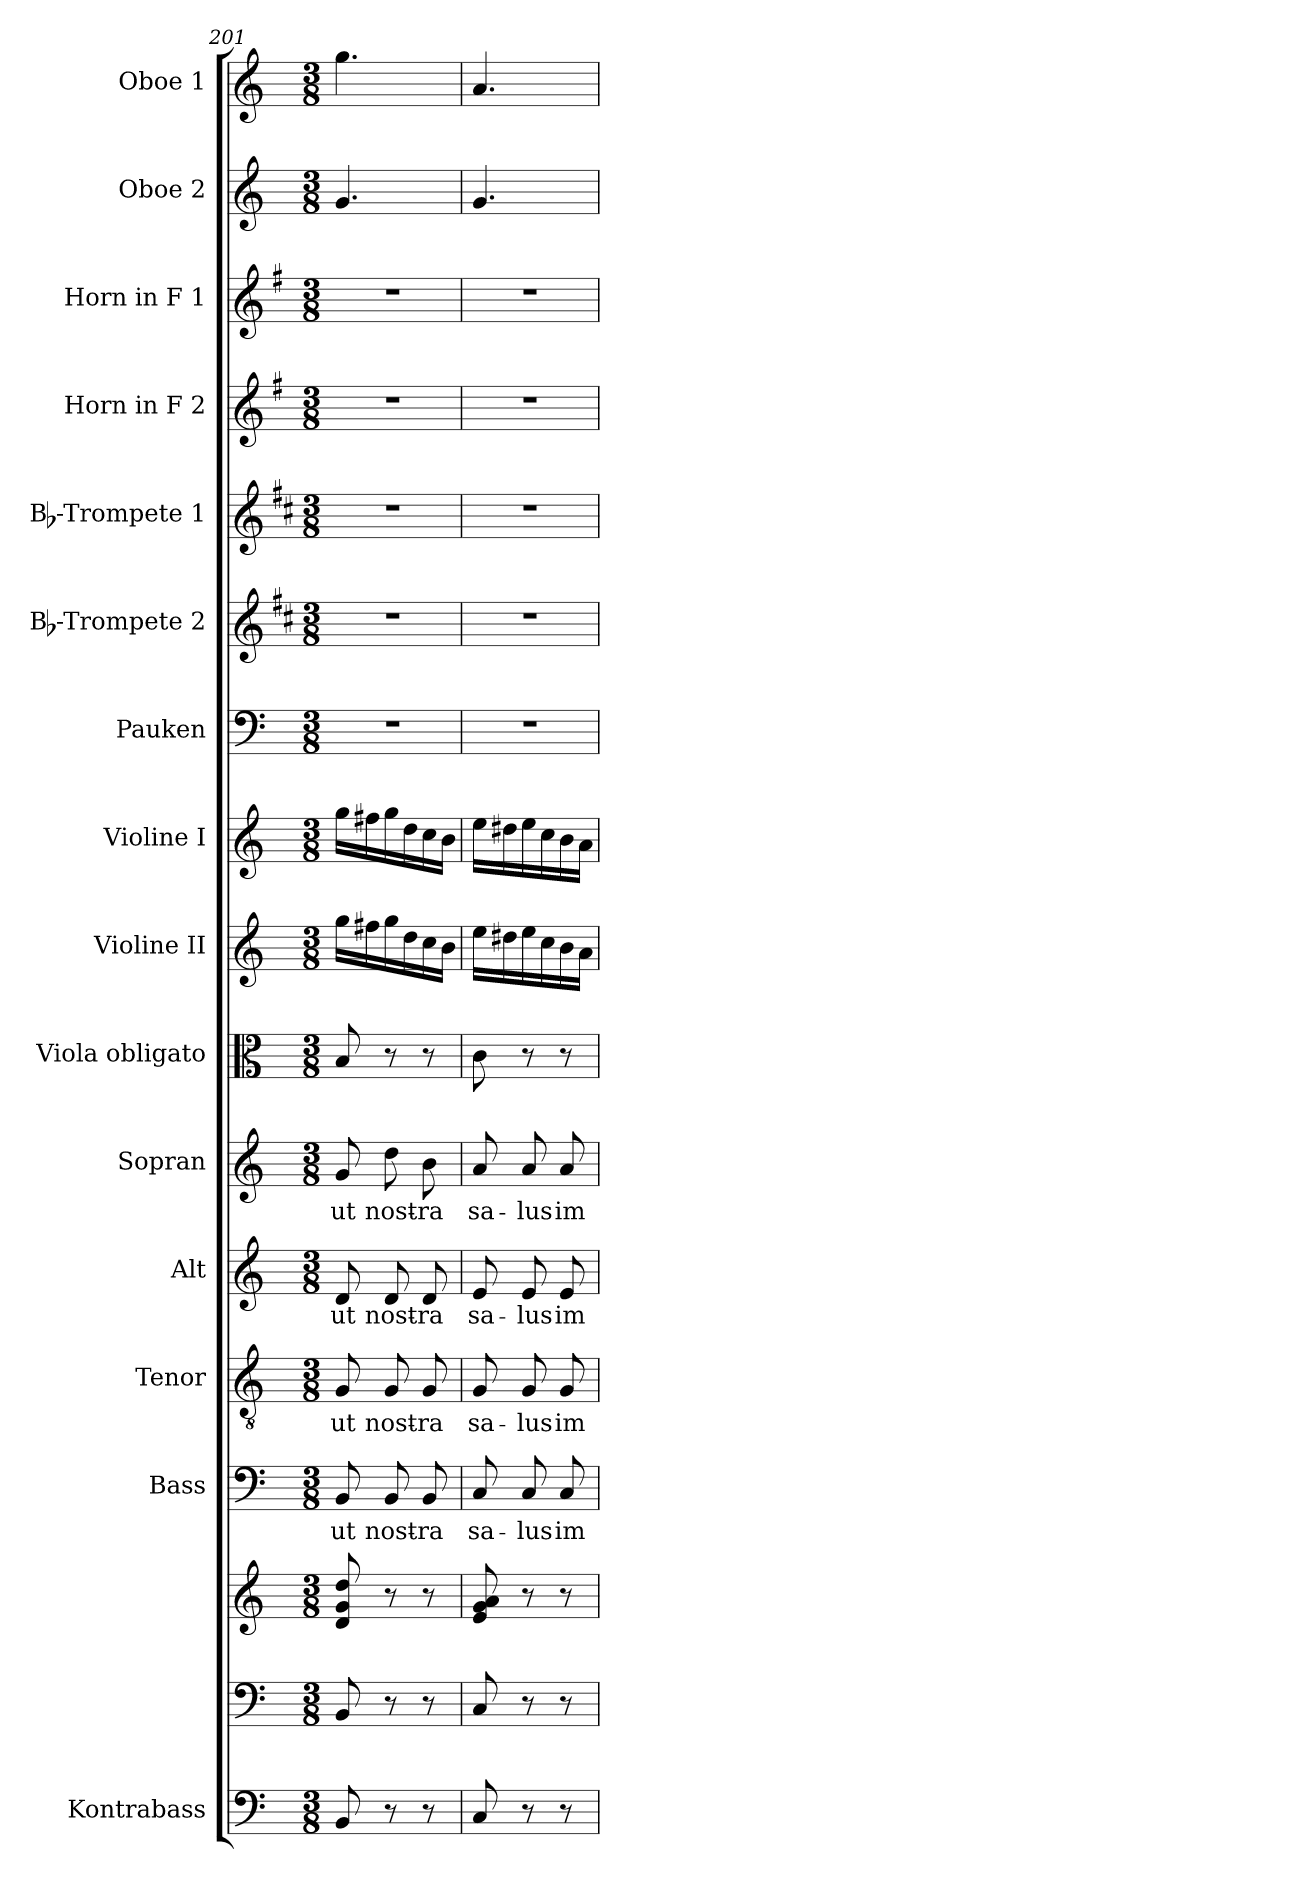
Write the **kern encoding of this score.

**kern	**kern	**kern	**kern	**text	**kern	**text	**kern	**text	**kern	**text	**kern	**kern	**kern	**kern	**kern	**kern	**kern	**kern	**kern	**kern
*part16	*part15	*part15	*part14	*part14	*part13	*part13	*part12	*part12	*part11	*part11	*part10	*part9	*part8	*part7	*part6	*part5	*part4	*part3	*part2	*part1
*staff17	*staff16	*staff15	*staff14	*staff14	*staff13	*staff13	*staff12	*staff12	*staff11	*staff11	*staff10	*staff9	*staff8	*staff7	*staff6	*staff5	*staff4	*staff3	*staff2	*staff1
*I"Kontrabass	*	*	*I"Bass	*	*I"Tenor	*	*I"Alt	*	*I"Sopran	*	*I"Viola obligato	*I"Violine II	*I"Violine I	*I"Pauken	*I"Bb-Trompete 2	*I"Bb-Trompete 1	*I"Horn in F 2	*I"Horn in F 1	*I"Oboe 2	*I"Oboe 1
*I'Kb.	*	*	*I'B.	*	*I'T.	*	*I'A.	*	*I'S.	*	*I'Vla.	*I'Vl. II	*I'Vl. I	*I'Pk.	*I'Bb Trp. 2	*I'Bb Trp. 1	*	*	*I'Ob. 2	*I'Ob. 1
*clefF4	*clefF4	*clefG2	*clefF4	*	*clefGv2	*	*clefG2	*	*clefG2	*	*clefC3	*clefG2	*clefG2	*clefF4	*clefG2	*clefG2	*clefG2	*clefG2	*clefG2	*clefG2
*ITrd7c12	*	*	*	*	*	*	*	*	*	*	*	*	*	*	*ITrd1c2	*ITrd1c2	*ITrd4c7	*ITrd4c7	*	*
*k[]	*k[]	*k[]	*k[]	*	*k[]	*	*k[]	*	*k[]	*	*k[]	*k[]	*k[]	*k[]	*k[]	*k[]	*k[]	*k[]	*k[]	*k[]
*C:	*C:	*C:	*C:	*	*C:	*	*C:	*	*C:	*	*C:	*C:	*C:	*C:	*C:	*C:	*C:	*C:	*C:	*C:
*M3/8	*M3/8	*M3/8	*M3/8	*	*M3/8	*	*M3/8	*	*M3/8	*	*M3/8	*M3/8	*M3/8	*M3/8	*M3/8	*M3/8	*M3/8	*M3/8	*M3/8	*M3/8
=201	=201	=201	=201	=201	=201	=201	=201	=201	=201	=201	=201	=201	=201	=201	=201	=201	=201	=201	=201	=201
!	!	!	!	!LO:LY:b	!	!LO:LY:b	!	!LO:LY:b	!	!LO:LY:b	!	!	!	!	!	!	!	!	!	!
8BBB/	8BB/	8d/ 8g/ 8dd/	8BB/	ut	8G/	ut	8d/	ut	8g/	ut	8B/	16gg\LL	16gg\LL	4.r	4.r	4.r	4.r	4.r	4.g/	4.gg\
.	.	.	.	.	.	.	.	.	.	.	.	16ff#X\	16ff#X\	.	.	.	.	.	.	.
!	!	!	!	!LO:LY:b	!	!LO:LY:b	!	!LO:LY:b	!	!LO:LY:b	!	!	!	!	!	!	!	!	!	!
8r	8r	8r	8BB/	nost-	8G/	nost-	8d/	nost-	8dd\	nost-	8r	16gg\	16gg\	.	.	.	.	.	.	.
.	.	.	.	.	.	.	.	.	.	.	.	16dd\	16dd\	.	.	.	.	.	.	.
!	!	!	!	!LO:LY:b	!	!LO:LY:b	!	!LO:LY:b	!	!LO:LY:b	!	!	!	!	!	!	!	!	!	!
8r	8r	8r	8BB/	-ra	8G/	-ra	8d/	-ra	8b\	-ra	8r	16cc\	16cc\	.	.	.	.	.	.	.
.	.	.	.	.	.	.	.	.	.	.	.	16b\JJ	16b\JJ	.	.	.	.	.	.	.
!!LO:PB:g=z
=202	=202	=202	=202	=202	=202	=202	=202	=202	=202	=202	=202	=202	=202	=202	=202	=202	=202	=202	=202	=202
!	!	!	!	!LO:LY:b	!	!LO:LY:b	!	!LO:LY:b	!	!LO:LY:b	!	!	!	!	!	!	!	!	!	!
8CC/	8C/	8e/ 8g/ 8a/	8C/	sa-	8G/	sa-	8e/	sa-	8a/	sa-	8c\	16ee\LL	16ee\LL	4.r	4.r	4.r	4.r	4.r	4.g/	4.a/
.	.	.	.	.	.	.	.	.	.	.	.	16dd#X\	16dd#X\	.	.	.	.	.	.	.
!	!	!	!	!LO:LY:b	!	!LO:LY:b	!	!LO:LY:b	!	!LO:LY:b	!	!	!	!	!	!	!	!	!	!
8r	8r	8r	8C/	-lus	8G/	-lus	8e/	-lus	8a/	-lus	8r	16ee\	16ee\	.	.	.	.	.	.	.
.	.	.	.	.	.	.	.	.	.	.	.	16cc\	16cc\	.	.	.	.	.	.	.
!	!	!	!	!LO:LY:b	!	!LO:LY:b	!	!LO:LY:b	!	!LO:LY:b	!	!	!	!	!	!	!	!	!	!
8r	8r	8r	8C/	im-	8G/	im-	8e/	im-	8a/	im-	8r	16b\	16b\	.	.	.	.	.	.	.
.	.	.	.	.	.	.	.	.	.	.	.	16a\JJ	16a\JJ	.	.	.	.	.	.	.
=	=	=	=	=	=	=	=	=	=	=	=	=	=	=	=	=	=	=	=	=
*-	*-	*-	*-	*-	*-	*-	*-	*-	*-	*-	*-	*-	*-	*-	*-	*-	*-	*-	*-	*-
